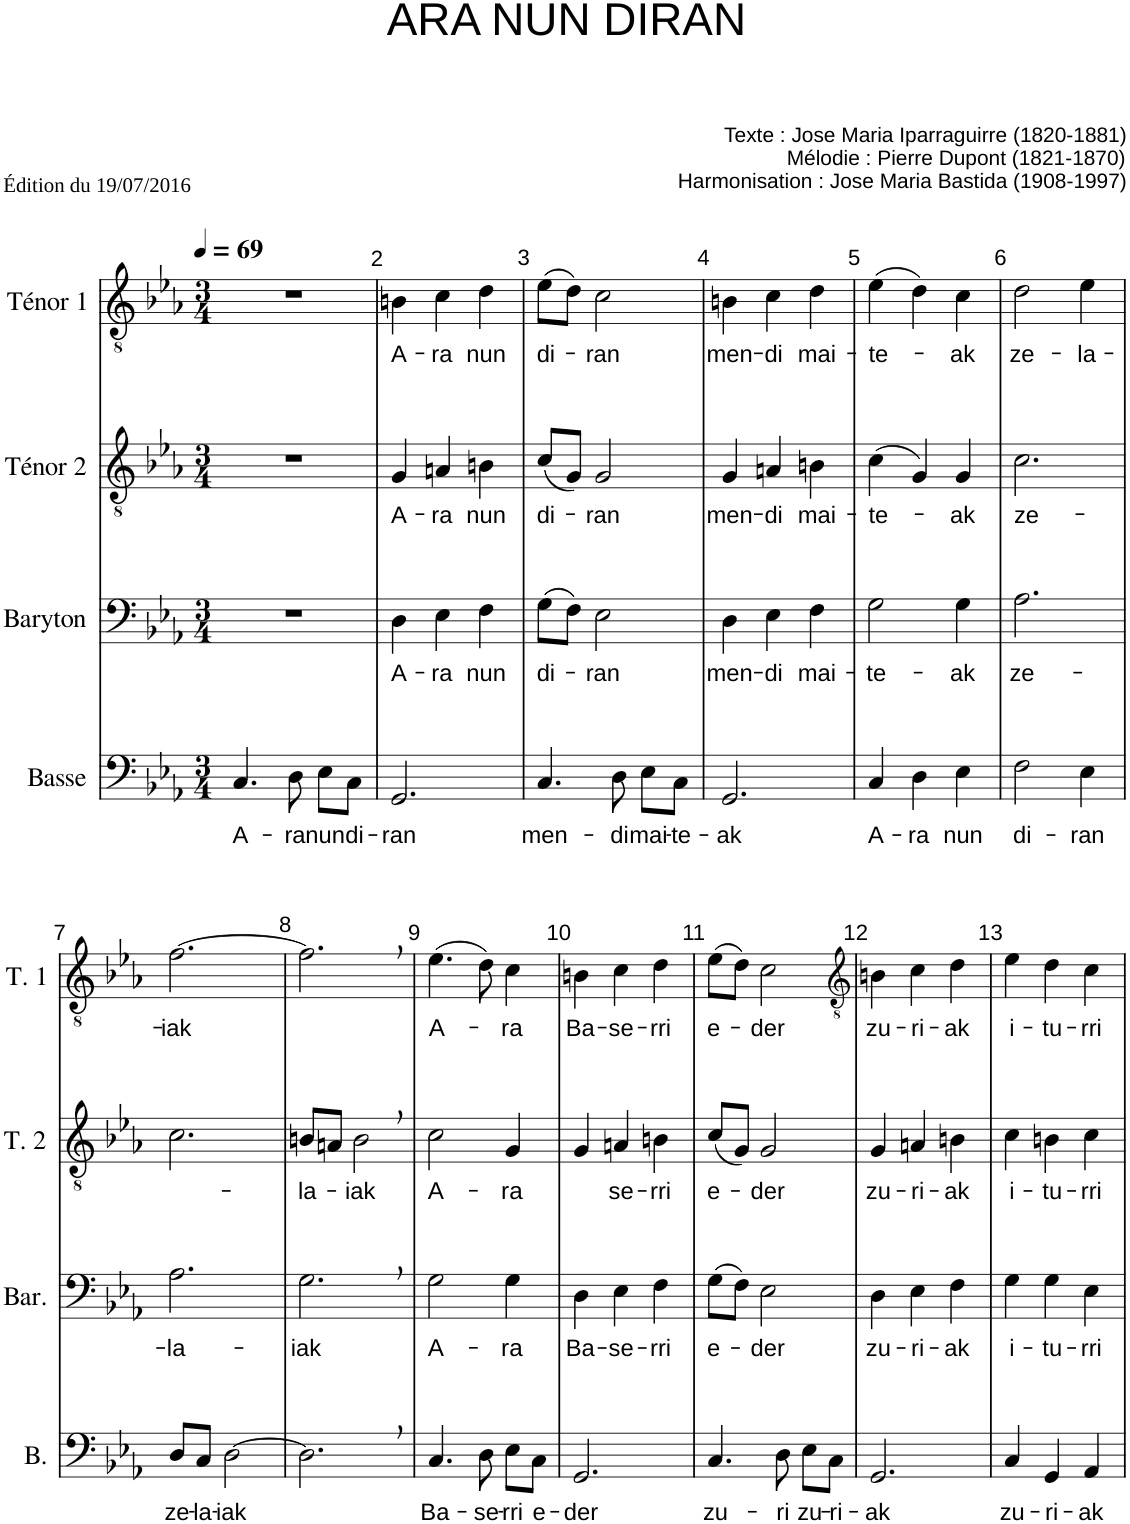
**kern	**text	**kern	**text	**kern	**text	**kern	**text
*part4	*part4	*part3	*part3	*part2	*part2	*part1	*part1
*staff4	*staff4	*staff3	*staff3	*staff2	*staff2	*staff1	*staff1
*I"Basse	*	*I"Baryton	*	*I"Ténor 2	*	*I"Ténor 1	*
*I'B.	*	*I'Bar.	*	*I'T. 2	*	*I'T. 1	*
*clefF4	*	*clefF4	*	*clefGv2	*	*clefGv2	*
*k[b-e-a-]	*	*k[b-e-a-]	*	*k[b-e-a-]	*	*k[b-e-a-]	*
*M3/4	*	*M3/4	*	*M3/4	*	*M3/4	*
*MM69	*	*MM69	*	*MM69	*	*MM69	*
=1	=1	=1	=1	=1	=1	=1	=1
!	!LO:LY:b	!	!	!	!	!	!
4.C/	A-	2.r	.	2.r	.	2.r	.
!	!LO:LY:b	!	!	!	!	!	!
8D\	-ra	.	.	.	.	.	.
!	!LO:LY:b	!	!	!	!	!	!
8E-\L	nun	.	.	.	.	.	.
!	!LO:LY:b	!	!	!	!	!	!
8C\J	di-	.	.	.	.	.	.
=2	=2	=2	=2	=2	=2	=2	=2
!	!LO:LY:b	!	!LO:LY:b	!	!LO:LY:b	!	!LO:LY:b
2.GG/	-ran	4D\	A-	4G/	A-	4Bn\	A-
!	!	!	!LO:LY:b	!	!LO:LY:b	!	!LO:LY:b
.	.	4E-\	-ra	4An/	-ra	4c\	-ra
!	!	!	!LO:LY:b	!	!LO:LY:b	!	!LO:LY:b
.	.	4F\	nun	4Bn\	nun	4d\	nun
=3	=3	=3	=3	=3	=3	=3	=3
!	!LO:LY:b	!	!LO:LY:b	!	!LO:LY:b	!	!LO:LY:b
4.C/	men-	(8G\L	di-	(8c/L	di-	(8e-\L	di-
.	.	8F\J)	.	8G/J)	.	8d\J)	.
!	!	!	!LO:LY:b	!	!LO:LY:b	!	!LO:LY:b
.	.	2E-\	-ran	2G/	-ran	2c\	-ran
!	!LO:LY:b	!	!	!	!	!	!
8D\	-di	.	.	.	.	.	.
!	!LO:LY:b	!	!	!	!	!	!
8E-\L	mai-	.	.	.	.	.	.
!	!LO:LY:b	!	!	!	!	!	!
8C\J	-te-	.	.	.	.	.	.
=4	=4	=4	=4	=4	=4	=4	=4
!	!LO:LY:b	!	!LO:LY:b	!	!LO:LY:b	!	!LO:LY:b
2.GG/	-ak	4D\	men-	4G/	men-	4Bn\	men-
!	!	!	!LO:LY:b	!	!LO:LY:b	!	!LO:LY:b
.	.	4E-\	-di	4An/	-di	4c\	-di
!	!	!	!LO:LY:b	!	!LO:LY:b	!	!LO:LY:b
.	.	4F\	mai-	4Bn\	mai-	4d\	mai-
=5	=5	=5	=5	=5	=5	=5	=5
!	!LO:LY:b	!	!LO:LY:b	!	!LO:LY:b	!	!LO:LY:b
4C/	A-	2G\	-te-	(4c\	-te-	(4e-\	-te-
!	!LO:LY:b	!	!	!	!	!	!
4D\	-ra	.	.	4G/)	.	4d\)	.
!	!LO:LY:b	!	!LO:LY:b	!	!LO:LY:b	!	!LO:LY:b
4E-\	nun	4G\	-ak	4G/	-ak	4c\	-ak
=6	=6	=6	=6	=6	=6	=6	=6
!	!LO:LY:b	!	!LO:LY:b	!	!LO:LY:b	!	!LO:LY:b
2F\	di-	2.A-\	ze-	2.c\	ze-	2d\	ze-
!	!LO:LY:b	!	!	!	!	!	!LO:LY:b
4E-\	-ran	.	.	.	.	4e-\	-la-
!!LO:LB:g=z
=7	=7	=7	=7	=7	=7	=7	=7
!	!LO:LY:b	!	!LO:LY:b	!	!	!	!LO:LY:b
8D/L	ze-	2.A-\	-la-	2.c\	.	[2.f\	-iak
!	!LO:LY:b	!	!	!	!	!	!
8C/J	-la-	.	.	.	.	.	.
!	!LO:LY:b	!	!	!	!	!	!
[2D\	-iak	.	.	.	.	.	.
=8	=8	=8	=8	=8	=8	=8	=8
!	!	!	!LO:LY:b	!	!LO:LY:b	!	!
2.D,\]	.	2.G,\	-iak	8Bn/L	-la-	2.f,\]	.
.	.	.	.	8An/J	.	.	.
!	!	!	!	!	!LO:LY:b	!	!
.	.	.	.	2B,\	-iak	.	.
=9	=9	=9	=9	=9	=9	=9	=9
!	!LO:LY:b	!	!LO:LY:b	!	!LO:LY:b	!	!LO:LY:b
4.C/	Ba-	2G\	A-	2c\	A-	(4.e-\	A-
!	!LO:LY:b	!	!	!	!	!	!
8D\	-se-	.	.	.	.	8d\)	.
!	!LO:LY:b	!	!LO:LY:b	!	!LO:LY:b	!	!LO:LY:b
8E-\L	-rri	4G\	-ra	4G/	-ra	4c\	-ra
!	!LO:LY:b	!	!	!	!	!	!
8C\J	e-	.	.	.	.	.	.
=10	=10	=10	=10	=10	=10	=10	=10
!	!LO:LY:b	!	!LO:LY:b	!	!	!	!LO:LY:b
2.GG/	-der	4D\	Ba-	4G/	.	4Bn\	Ba-
!	!	!	!LO:LY:b	!	!LO:LY:b	!	!LO:LY:b
.	.	4E-\	-se-	4An/	-se-	4c\	-se-
!	!	!	!LO:LY:b	!	!LO:LY:b	!	!LO:LY:b
.	.	4F\	-rri	4Bn\	-rri	4d\	-rri
=11	=11	=11	=11	=11	=11	=11	=11
!	!LO:LY:b	!	!LO:LY:b	!	!LO:LY:b	!	!LO:LY:b
4.C/	zu-	(8G\L	e-	(8c/L	e-	(8e-\L	e-
.	.	8F\J)	.	8G/J)	.	8d\J)	.
!	!	!	!LO:LY:b	!	!LO:LY:b	!	!LO:LY:b
.	.	2E-\	-der	2G/	-der	2c\	-der
!	!LO:LY:b	!	!	!	!	!	!
8D\	-ri	.	.	.	.	.	.
!	!LO:LY:b	!	!	!	!	!	!
8E-\L	zu-	.	.	.	.	.	.
!	!LO:LY:b	!	!	!	!	!	!
8C\J	-ri-	.	.	.	.	.	.
=12	=12	=12	=12	=12	=12	=12	=12
*	*	*	*	*	*	*clefGv2	*
!	!LO:LY:b	!	!LO:LY:b	!	!LO:LY:b	!	!LO:LY:b
2.GG/	-ak	4D\	zu-	4G/	zu-	4Bn\	zu-
!	!	!	!LO:LY:b	!	!LO:LY:b	!	!LO:LY:b
.	.	4E-\	-ri-	4An/	-ri-	4c\	-ri-
!	!	!	!LO:LY:b	!	!LO:LY:b	!	!LO:LY:b
.	.	4F\	-ak	4Bn\	-ak	4d\	-ak
=13	=13	=13	=13	=13	=13	=13	=13
!	!LO:LY:b	!	!LO:LY:b	!	!LO:LY:b	!	!LO:LY:b
4C/	zu-	4G\	i-	4c\	i-	4e-\	i-
!	!LO:LY:b	!	!LO:LY:b	!	!LO:LY:b	!	!LO:LY:b
4GG/	-ri-	4G\	-tu-	4Bn\	-tu-	4d\	-tu-
!	!LO:LY:b	!	!LO:LY:b	!	!LO:LY:b	!	!LO:LY:b
4AA-/	-ak	4E-\	-rri	4c\	-rri	4c\	-rri
=	=	=	=	=	=	=	=
*-	*-	*-	*-	*-	*-	*-	*-
